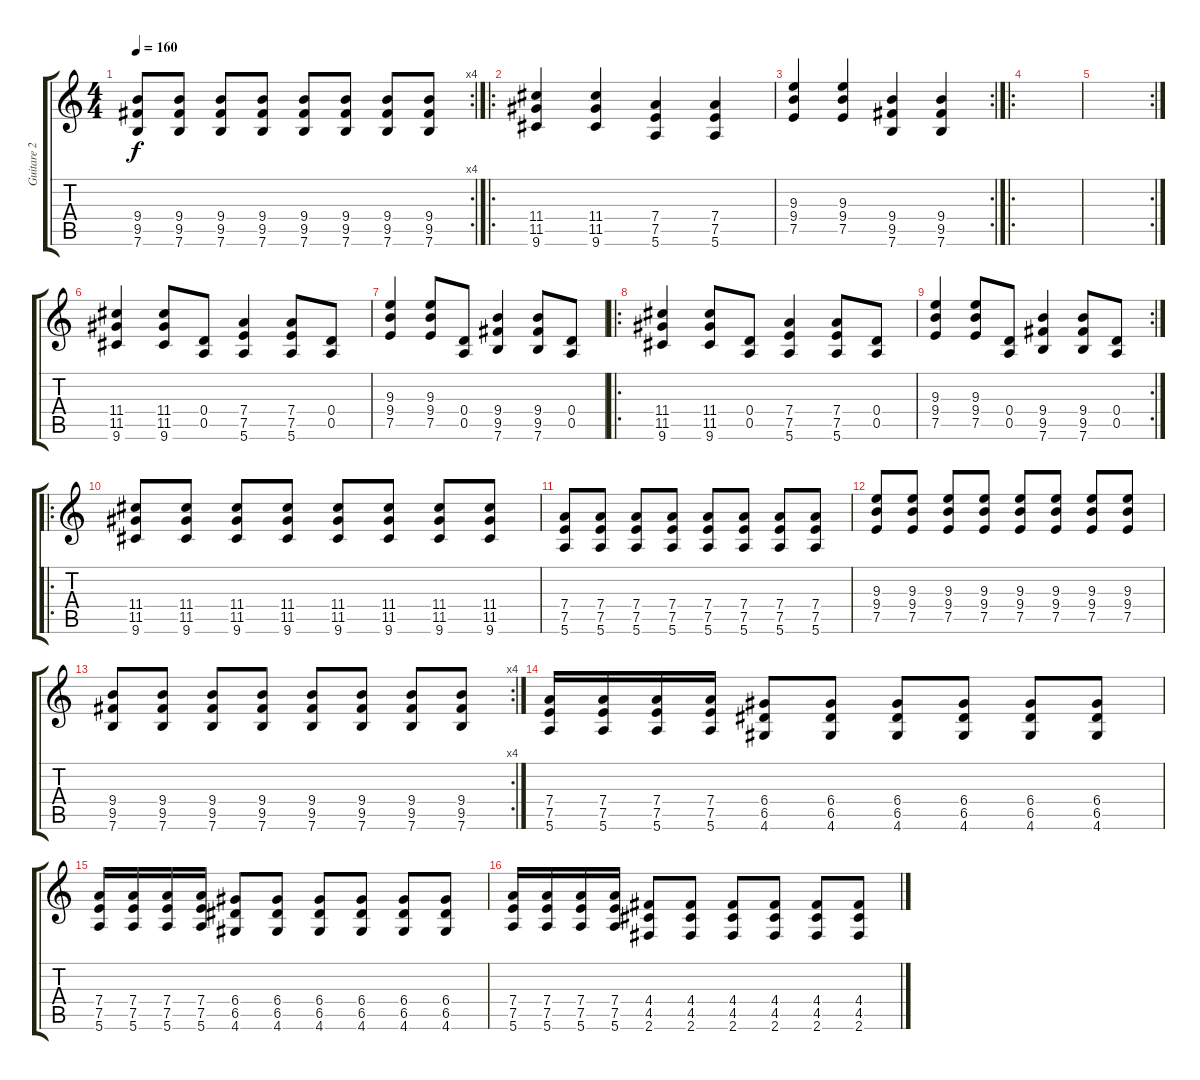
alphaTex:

\track ("Guitare 2" "Guitare 2") {instrument distortionguitar}
\staff {score tabs}
\tuning (E4 B3 G3 D3 A2 E2) {hide}
\rc 4
\ts (4 4)
\tempo 160
\clef g2
\ks c
(9.4 9.5 7.6).8{dy f} (9.4 9.5 7.6).8 (9.4 9.5 7.6).8 (9.4 9.5 7.6).8 (9.4 9.5 7.6).8 (9.4 9.5 7.6).8 (9.4 9.5 7.6).8 (9.4 9.5 7.6).8 |
\ro
(11.4 11.5 9.6).4 (11.4 11.5 9.6).4 (7.4 7.5 5.6).4 (7.4 7.5 5.6).4 |
\rc 2
(9.3 9.4 7.5).4 (9.3 9.4 7.5).4 (9.4 9.5 7.6).4 (9.4 9.5 7.6).4 |
\ro
|
\rc 2
|
(11.4 11.5 9.6).4 (11.4 11.5 9.6).8 (0.4 0.5).8 (7.4 7.5 5.6).4 (7.4 7.5 5.6).8 (0.4 0.5).8 |
(9.3 9.4 7.5).4 (9.3 9.4 7.5).8 (0.4 0.5).8 (9.4 9.5 7.6).4 (9.4 9.5 7.6).8 (0.4 0.5).8 |
\ro
(11.4 11.5 9.6).4 (11.4 11.5 9.6).8 (0.4 0.5).8 (7.4 7.5 5.6).4 (7.4 7.5 5.6).8 (0.4 0.5).8 |
\rc 2
(9.3 9.4 7.5).4 (9.3 9.4 7.5).8 (0.4 0.5).8 (9.4 9.5 7.6).4 (9.4 9.5 7.6).8 (0.4 0.5).8 |
\ro
(11.4 11.5 9.6).8 (11.4 11.5 9.6).8 (11.4 11.5 9.6).8 (11.4 11.5 9.6).8 (11.4 11.5 9.6).8 (11.4 11.5 9.6).8 (11.4 11.5 9.6).8 (11.4 11.5 9.6).8 |
(7.4 7.5 5.6).8 (7.4 7.5 5.6).8 (7.4 7.5 5.6).8 (7.4 7.5 5.6).8 (7.4 7.5 5.6).8 (7.4 7.5 5.6).8 (7.4 7.5 5.6).8 (7.4 7.5 5.6).8 |
(9.3 9.4 7.5).8 (9.3 9.4 7.5).8 (9.3 9.4 7.5).8 (9.3 9.4 7.5).8 (9.3 9.4 7.5).8 (9.3 9.4 7.5).8 (9.3 9.4 7.5).8 (9.3 9.4 7.5).8 |
\rc 4
(9.4 9.5 7.6).8 (9.4 9.5 7.6).8 (9.4 9.5 7.6).8 (9.4 9.5 7.6).8 (9.4 9.5 7.6).8 (9.4 9.5 7.6).8 (9.4 9.5 7.6).8 (9.4 9.5 7.6).8 |
(7.4 7.5 5.6).16 (7.4 7.5 5.6).16 (7.4 7.5 5.6).16 (7.4 7.5 5.6).16 (6.4 6.5 4.6).8 (6.4 6.5 4.6).8 (6.4 6.5 4.6).8 (6.4 6.5 4.6).8 (6.4 6.5 4.6).8 (6.4 6.5 4.6).8 |
(7.4 7.5 5.6).16 (7.4 7.5 5.6).16 (7.4 7.5 5.6).16 (7.4 7.5 5.6).16 (6.4 6.5 4.6).8 (6.4 6.5 4.6).8 (6.4 6.5 4.6).8 (6.4 6.5 4.6).8 (6.4 6.5 4.6).8 (6.4 6.5 4.6).8 |
(7.4 7.5 5.6).16 (7.4 7.5 5.6).16 (7.4 7.5 5.6).16 (7.4 7.5 5.6).16 (4.4 4.5 2.6).8 (4.4 4.5 2.6).8 (4.4 4.5 2.6).8 (4.4 4.5 2.6).8 (4.4 4.5 2.6).8 (4.4 4.5 2.6).8
